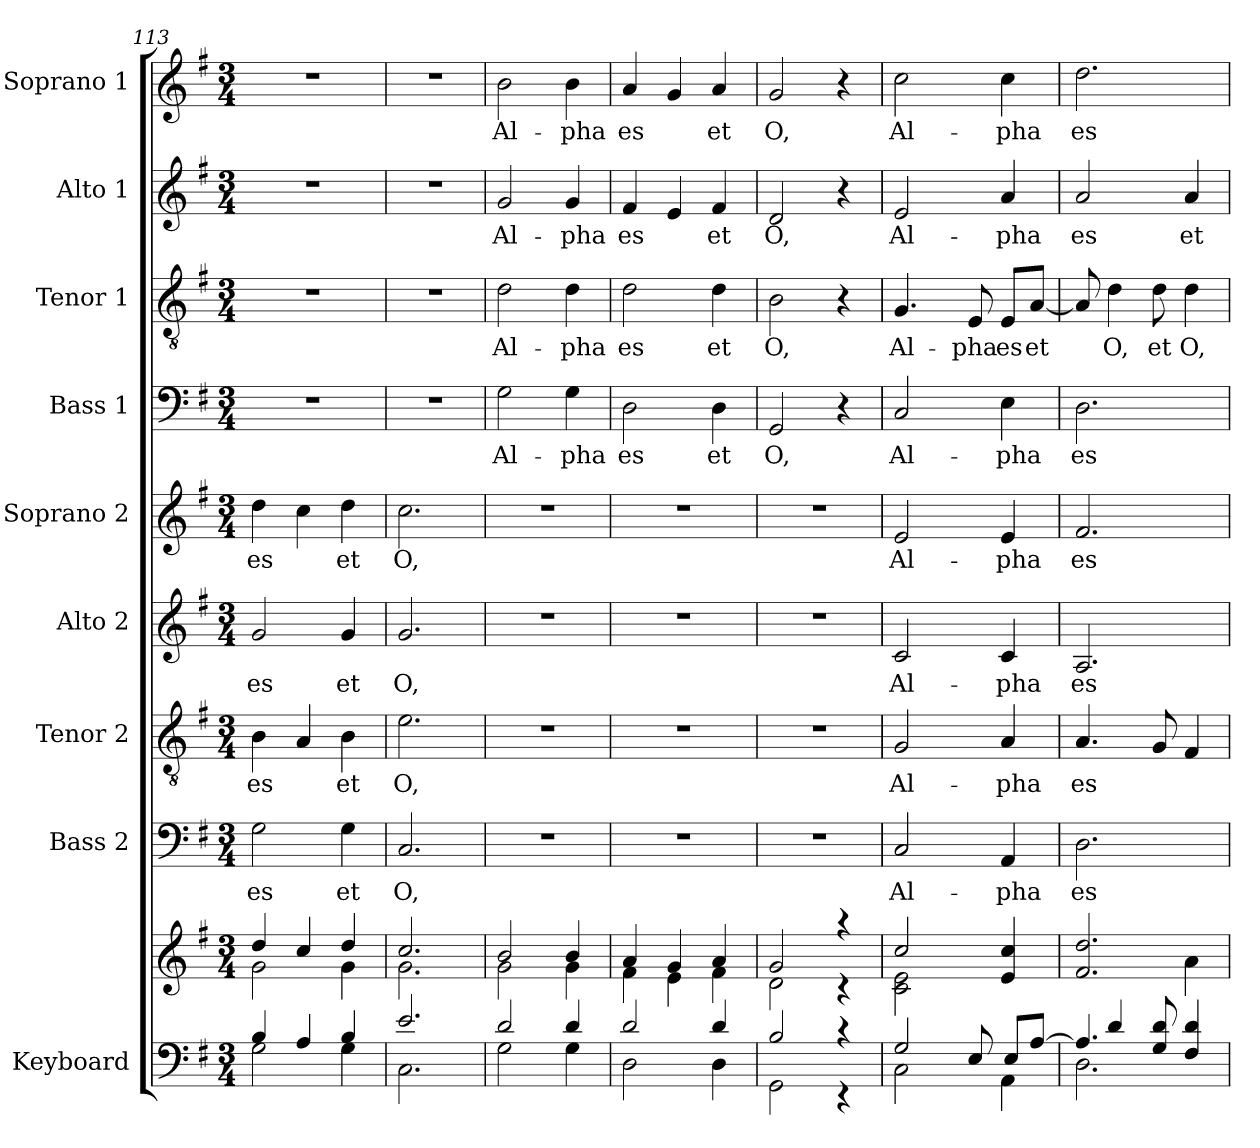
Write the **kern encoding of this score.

**kern	**kern	**kern	**text	**kern	**text	**kern	**text	**kern	**text	**kern	**text	**kern	**text	**kern	**text	**kern	**text
*part9	*part9	*part8	*part8	*part7	*part7	*part6	*part6	*part5	*part5	*part4	*part4	*part3	*part3	*part2	*part2	*part1	*part1
*staff10	*staff9	*staff8	*staff8	*staff7	*staff7	*staff6	*staff6	*staff5	*staff5	*staff4	*staff4	*staff3	*staff3	*staff2	*staff2	*staff1	*staff1
*I"Keyboard	*	*I"Bass 2	*	*I"Tenor 2	*	*I"Alto 2	*	*I"Soprano 2	*	*I"Bass 1	*	*I"Tenor 1	*	*I"Alto 1	*	*I"Soprano 1	*
*I'Kb	*	*I'B 2	*	*I'T 2	*	*I'A 2	*	*I'S 2	*	*I'B 1	*	*I'T 1	*	*I'A 1	*	*I'S 1	*
*clefF4	*clefG2	*clefF4	*	*clefGv2	*	*clefG2	*	*clefG2	*	*clefF4	*	*clefGv2	*	*clefG2	*	*clefG2	*
*k[f#]	*k[f#]	*k[f#]	*	*k[f#]	*	*k[f#]	*	*k[f#]	*	*k[f#]	*	*k[f#]	*	*k[f#]	*	*k[f#]	*
*G:	*G:	*G:	*	*G:	*	*G:	*	*G:	*	*G:	*	*G:	*	*G:	*	*G:	*
*M3/4	*M3/4	*M3/4	*	*M3/4	*	*M3/4	*	*M3/4	*	*M3/4	*	*M3/4	*	*M3/4	*	*M3/4	*
=113	=113	=113	=113	=113	=113	=113	=113	=113	=113	=113	=113	=113	=113	=113	=113	=113	=113
*^	*^	*	*	*	*	*	*	*	*	*	*	*	*	*	*	*	*
4B/	2G\	4dd/	2g\	2G\	es	4B\	es	2g/	es	4dd\	es	2.r	.	2.r	.	2.r	.	2.r	.
4A/	.	4cc/	.	.	.	4A/	.	.	.	4cc\	.	.	.	.	.	.	.	.	.
4B/	4G\	4dd/	4g\	4G\	et	4B\	et	4g/	et	4dd\	et	.	.	.	.	.	.	.	.
=114	=114	=114	=114	=114	=114	=114	=114	=114	=114	=114	=114	=114	=114	=114	=114	=114	=114	=114	=114
2.e/	2.C\	2.cc/	2.g\	2.C/	O,	2.e\	O,	2.g/	O,	2.cc\	O,	2.r	.	2.r	.	2.r	.	2.r	.
=115	=115	=115	=115	=115	=115	=115	=115	=115	=115	=115	=115	=115	=115	=115	=115	=115	=115	=115	=115
2d/	2G\	2b/	2g\	2.r	.	2.r	.	2.r	.	2.r	.	2G\	Al-	2d\	Al-	2g/	Al-	2b\	Al-
4d/	4G\	4b/	4g\	.	.	.	.	.	.	.	.	4G\	-pha	4d\	-pha	4g/	-pha	4b\	-pha
=116	=116	=116	=116	=116	=116	=116	=116	=116	=116	=116	=116	=116	=116	=116	=116	=116	=116	=116	=116
2d/	2D\	4a/	4f#\	2.r	.	2.r	.	2.r	.	2.r	.	2D\	es	2d\	es	4f#/	es	4a/	es
.	.	4g/	4e\	.	.	.	.	.	.	.	.	.	.	.	.	4e/	.	4g/	.
4d/	4D\	4a/	4f#\	.	.	.	.	.	.	.	.	4D\	et	4d\	et	4f#/	et	4a/	et
=117	=117	=117	=117	=117	=117	=117	=117	=117	=117	=117	=117	=117	=117	=117	=117	=117	=117	=117	=117
2B/	2GG\	2g/	2d\	2.r	.	2.r	.	2.r	.	2.r	.	2GG/	O,	2B\	O,	2d/	O,	2g/	O,
4rc	4rEE	4raa	4rc	.	.	.	.	.	.	.	.	4r	.	4r	.	4r	.	4r	.
!!LO:LB:g=z
=118	=118	=118	=118	=118	=118	=118	=118	=118	=118	=118	=118	=118	=118	=118	=118	=118	=118	=118	=118
*	*^	*	*	*	*	*	*	*	*	*	*	*	*	*	*	*	*	*	*
2G/	2C\	4ryy	2cc/	2c\ 2e\	2C/	Al-	2G/	Al-	2c/	Al-	2e/	Al-	2C/	Al-	4.G/	Al-	2e/	Al-	2cc\	Al-
.	.	8ryy	.	.	.	.	.	.	.	.	.	.	.	.	.	.	.	.	.	.
.	.	8E/	.	.	.	.	.	.	.	.	.	.	.	.	8E/	-pha	.	.	.	.
4A/yy	4AA\	8E/L	4e/ 4cc/	4c\yy 4a\yy	4AA/	-pha	4A/	-pha	4c/	-pha	4e/	-pha	4E\	-pha	8E/L	es	4a/	-pha	4cc\	-pha
.	.	[>8A/J	.	.	.	.	.	.	.	.	.	.	.	.	[8A/J	et	.	.	.	.
=119	=119	=119	=119	=119	=119	=119	=119	=119	=119	=119	=119	=119	=119	=119	=119	=119	=119	=119	=119	=119
*	*	*	*	*^	*	*	*	*	*	*	*	*	*	*	*	*	*	*	*	*
4.A/]	2.D\	8ryy	2.f#/ 2.dd/	2.A\yy	2a\yy	2.D\	es	4.A/	es	2.A/	es	2.f#/	es	2.D\	es	8A/]	.	2a/	es	2.dd\	es
.	.	4d/	.	.	.	.	.	.	.	.	.	.	.	.	.	4d\	O,	.	.	.	.
8G/ 8d/	.	4.ryy	.	.	.	.	.	8G/	.	.	.	.	.	.	.	8d\	et	.	.	.	.
4F#/ 4d/	.	.	.	.	4a\	.	.	4F#/	.	.	.	.	.	.	.	4d\	O,	4a/	et	.	.
*v	*v	*v	*	*	*	*	*	*	*	*	*	*	*	*	*	*	*	*	*	*	*
*	*v	*v	*v	*	*	*	*	*	*	*	*	*	*	*	*	*	*	*	*
=	=	=	=	=	=	=	=	=	=	=	=	=	=	=	=	=	=
*-	*-	*-	*-	*-	*-	*-	*-	*-	*-	*-	*-	*-	*-	*-	*-	*-	*-
